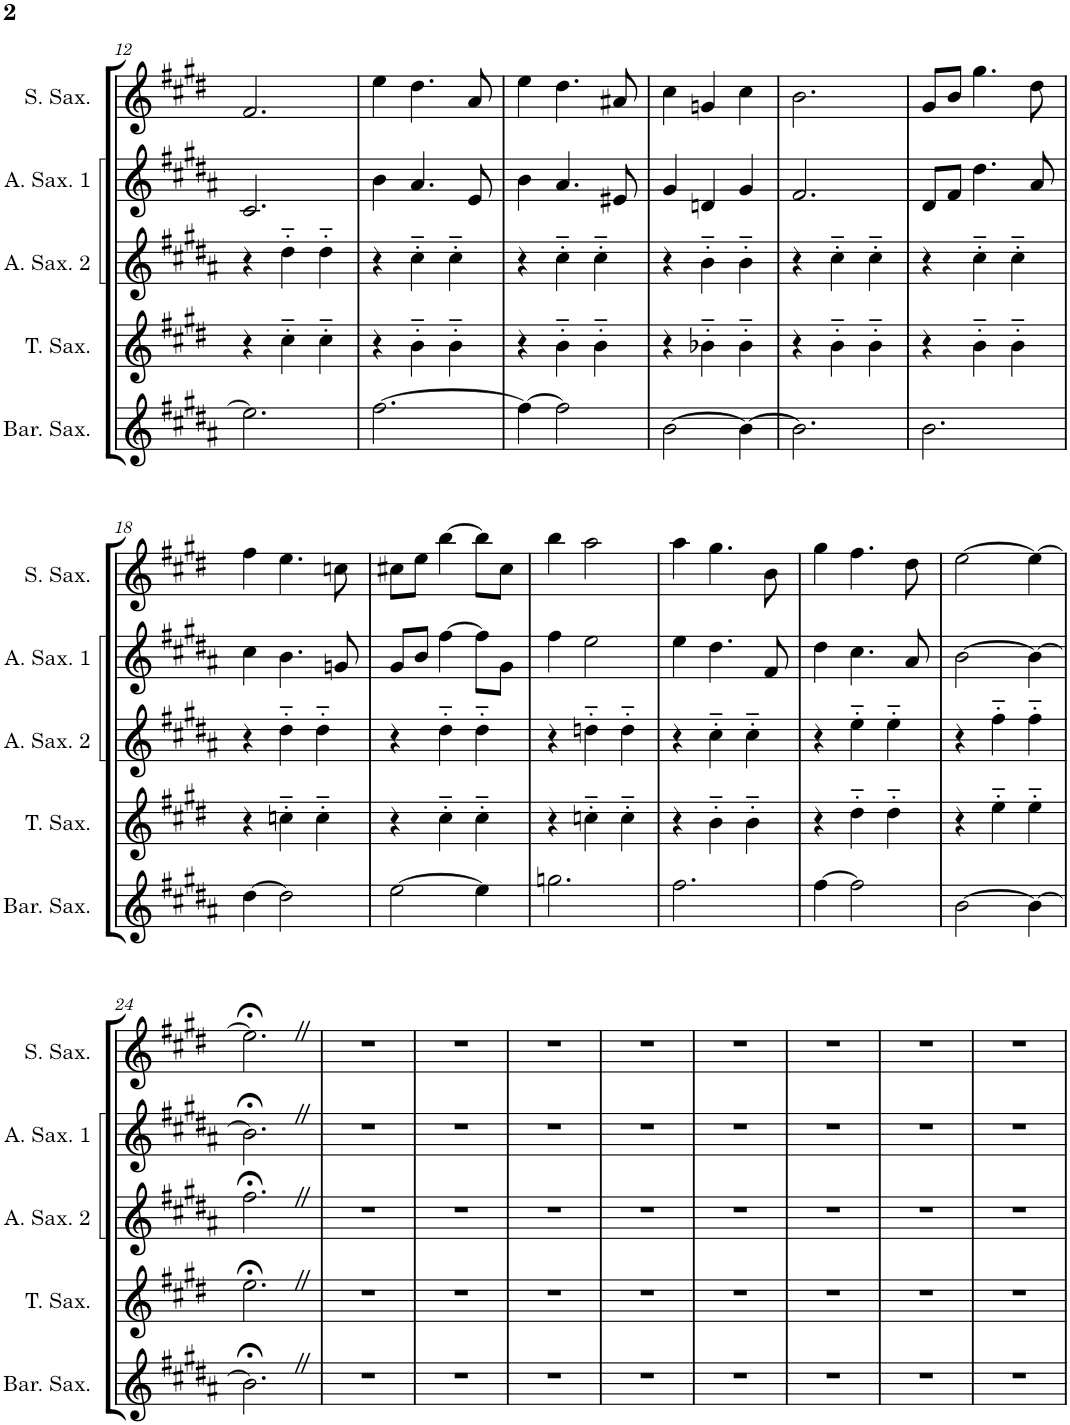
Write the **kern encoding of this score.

**kern	**kern	**kern	**kern	**kern
*part5	*part4	*part3	*part2	*part1
*staff5	*staff4	*staff3	*staff2	*staff1
*I"Baritone Saxophone	*I"Tenor Saxophone	*I"Alto Saxophone 2	*I"Alto Saxophone 1	*I"Soprano Saxophone
*I'Bar. Sax.	*I'T. Sax.	*I'A. Sax. 2	*I'A. Sax. 1	*I'S. Sax.
!!LO:PB:g=z
*clefG2	*clefG2	*clefG2	*clefG2	*clefG2
*Trd12c21	*Trd8c14	*Trd5c9	*Trd5c9	*Trd1c2
*k[f#c#g#d#a#]	*k[f#c#g#d#]	*k[f#c#g#d#a#]	*k[f#c#g#d#a#]	*k[f#c#g#d#]
*M3/4	*M3/4	*M3/4	*M3/4	*M3/4
=12	=12	=12	=12	=12
2.ee\]	4r	4r	2.c#/	2.f#/
.	4cc#'~\	4dd#'~\	.	.
.	4cc#'~\	4dd#'~\	.	.
=13	=13	=13	=13	=13
[2.ff#\	4r	4r	4b\	4ee\
.	4b'~\	4cc#'~\	4.a#/	4.dd#\
.	4b'~\	4cc#'~\	.	.
.	.	.	8e/	8a/
=14	=14	=14	=14	=14
4ff#\_	4r	4r	4b\	4ee\
2ff#\]	4b'~\	4cc#'~\	4.a#/	4.dd#\
.	4b'~\	4cc#'~\	.	.
.	.	.	8e#X/	8a#X/
=15	=15	=15	=15	=15
[2b\	4r	4r	4g#/	4cc#\
.	4b-X'~\	4b'~\	4dn/	4gn/
4b\_	4b-'~\	4b'~\	4g#/	4cc#\
=16	=16	=16	=16	=16
2.b\]	4r	4r	2.f#/	2.b\
.	4b'~\	4cc#'~\	.	.
.	4b'~\	4cc#'~\	.	.
=17	=17	=17	=17	=17
2.b\	4r	4r	8d#/L	8g#/L
.	.	.	8f#/J	8b/J
.	4b'~\	4cc#'~\	4.dd#\	4.gg#\
.	4b'~\	4cc#'~\	.	.
.	.	.	8a#/	8dd#\
!!LO:LB:g=z
=18	=18	=18	=18	=18
[4dd#\	4r	4r	4cc#\	4ff#\
2dd#\]	4ccn'~\	4dd#'~\	4.b\	4.ee\
.	4cc'~\	4dd#'~\	.	.
.	.	.	8gn/	8ccn\
=19	=19	=19	=19	=19
[2ee\	4r	4r	8g#/L	8cc#X\L
.	.	.	8b/J	8ee\J
.	4cc#'~\	4dd#'~\	[4ff#\	[4bb\
4ee\]	4cc#'~\	4dd#'~\	8ff#\L]	8bb\L]
.	.	.	8g#\J	8cc#\J
=20	=20	=20	=20	=20
2.ggn\	4r	4r	4ff#\	4bb\
.	4ccn'~\	4ddn'~\	2ee\	2aa\
.	4cc'~\	4dd'~\	.	.
=21	=21	=21	=21	=21
2.ff#\	4r	4r	4ee\	4aa\
.	4b'~\	4cc#'~\	4.dd#\	4.gg#\
.	4b'~\	4cc#'~\	.	.
.	.	.	8f#/	8b\
=22	=22	=22	=22	=22
[4ff#\	4r	4r	4dd#\	4gg#\
2ff#\]	4dd#'~\	4ee'~\	4.cc#\	4.ff#\
.	4dd#'~\	4ee'~\	.	.
.	.	.	8a#/	8dd#\
=23	=23	=23	=23	=23
[2b\	4r	4r	[2b\	[2ee\
.	4ee'~\	4ff#'~\	.	.
4b\_	4ee'~\	4ff#'~\	4b\_	4ee\_
!!LO:LB:g=z
=24	=24	=24	=24	=24
2.b;<Z\]	2.ee;<Z\	2.ff#;<Z\	2.b;<Z\]	2.ee;<Z\]
=25	=25	=25	=25	=25
2.r	2.r	2.r	2.r	2.r
=26	=26	=26	=26	=26
2.r	2.r	2.r	2.r	2.r
=27	=27	=27	=27	=27
2.r	2.r	2.r	2.r	2.r
=28	=28	=28	=28	=28
2.r	2.r	2.r	2.r	2.r
=29	=29	=29	=29	=29
2.r	2.r	2.r	2.r	2.r
=30	=30	=30	=30	=30
2.r	2.r	2.r	2.r	2.r
=31	=31	=31	=31	=31
2.r	2.r	2.r	2.r	2.r
=32	=32	=32	=32	=32
2.r	2.r	2.r	2.r	2.r
=	=	=	=	=
*-	*-	*-	*-	*-
